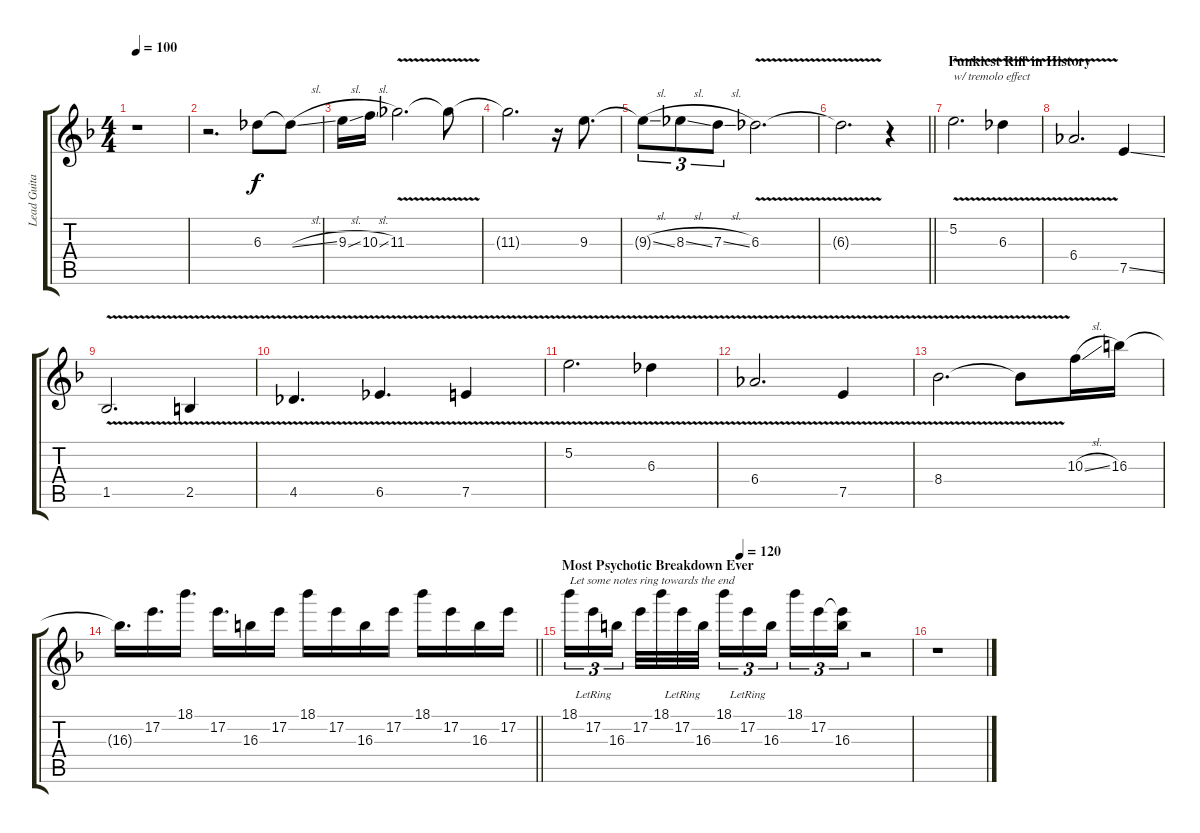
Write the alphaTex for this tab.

\track ("Lead Guitar 1" "Lead Guita") {instrument overdrivenguitar}
\staff {score tabs}
\tuning (E4 B3 G3 D3 A2 D2) {hide}
\ts (4 4)
\tempo 100
\clef g2
\ks dminor
r.1{dy f} |
r.2{d} 6.3.8 6.3{sl t}.8 |
9.3{sl}.16 10.3{sl}.16 11.3{v}.2{d} 11.3{t}.8 |
11.3{t}.2{d volume 0} r.16 9.3.8{d volume 14} |
9.3{sl t}.8{tu (3 2)} 8.3{sl}.8{tu (3 2)} 7.3{sl}.8{tu (3 2)} 6.3{v}.2{d} |
\barLineRight lightlight
6.3{t}.2{d volume 0} r.4 |
\section ("" "Funkiest Riff in History")
5.2{v}.2{d txt "w/ tremolo effect" volume 14} 6.3{v}.4 |
6.4{v}.2{d} 7.5{ss}.4 |
1.5{v}.2{d} 2.5{v}.4 |
4.5{v}.4{d} 6.5{v}.4{d} 7.5{v}.4 |
5.2{v}.2{d} 6.3{v}.4 |
6.4{v}.2{d} 7.5{v}.4 |
8.4{v}.2{d} 8.4{t}.8 10.3{sl}.16 16.3.16 |
\barLineRight lightlight
16.3{t}.16{d} 17.2.16{d} 18.1.16{d} 17.2.16{d} 16.3.16 17.2.16 18.1.16 17.2.16 16.3.16 17.2.16 18.1.16 17.2.16 16.3.16 17.2.16 |
\section ("" "Most Psychotic Breakdown Ever")
\tempo (120 0.5)
18.1.16{tu (3 2) txt "Let some notes ring towards the end"} 17.2{lr}.16{tu (3 2)} 16.3.16{tu (3 2) beam splitsecondary} 17.2.32 18.1.32 17.2{lr}.32 16.3.32 18.1.16{tu (3 2)} 17.2{lr}.16{tu (3 2)} 16.3.16{tu (3 2) beam splitsecondary} 18.1.16{tu (3 2)} 17.2.16{tu (3 2)} (17.2{t} 16.3).16{tu (3 2)} r.2 |
r.1
